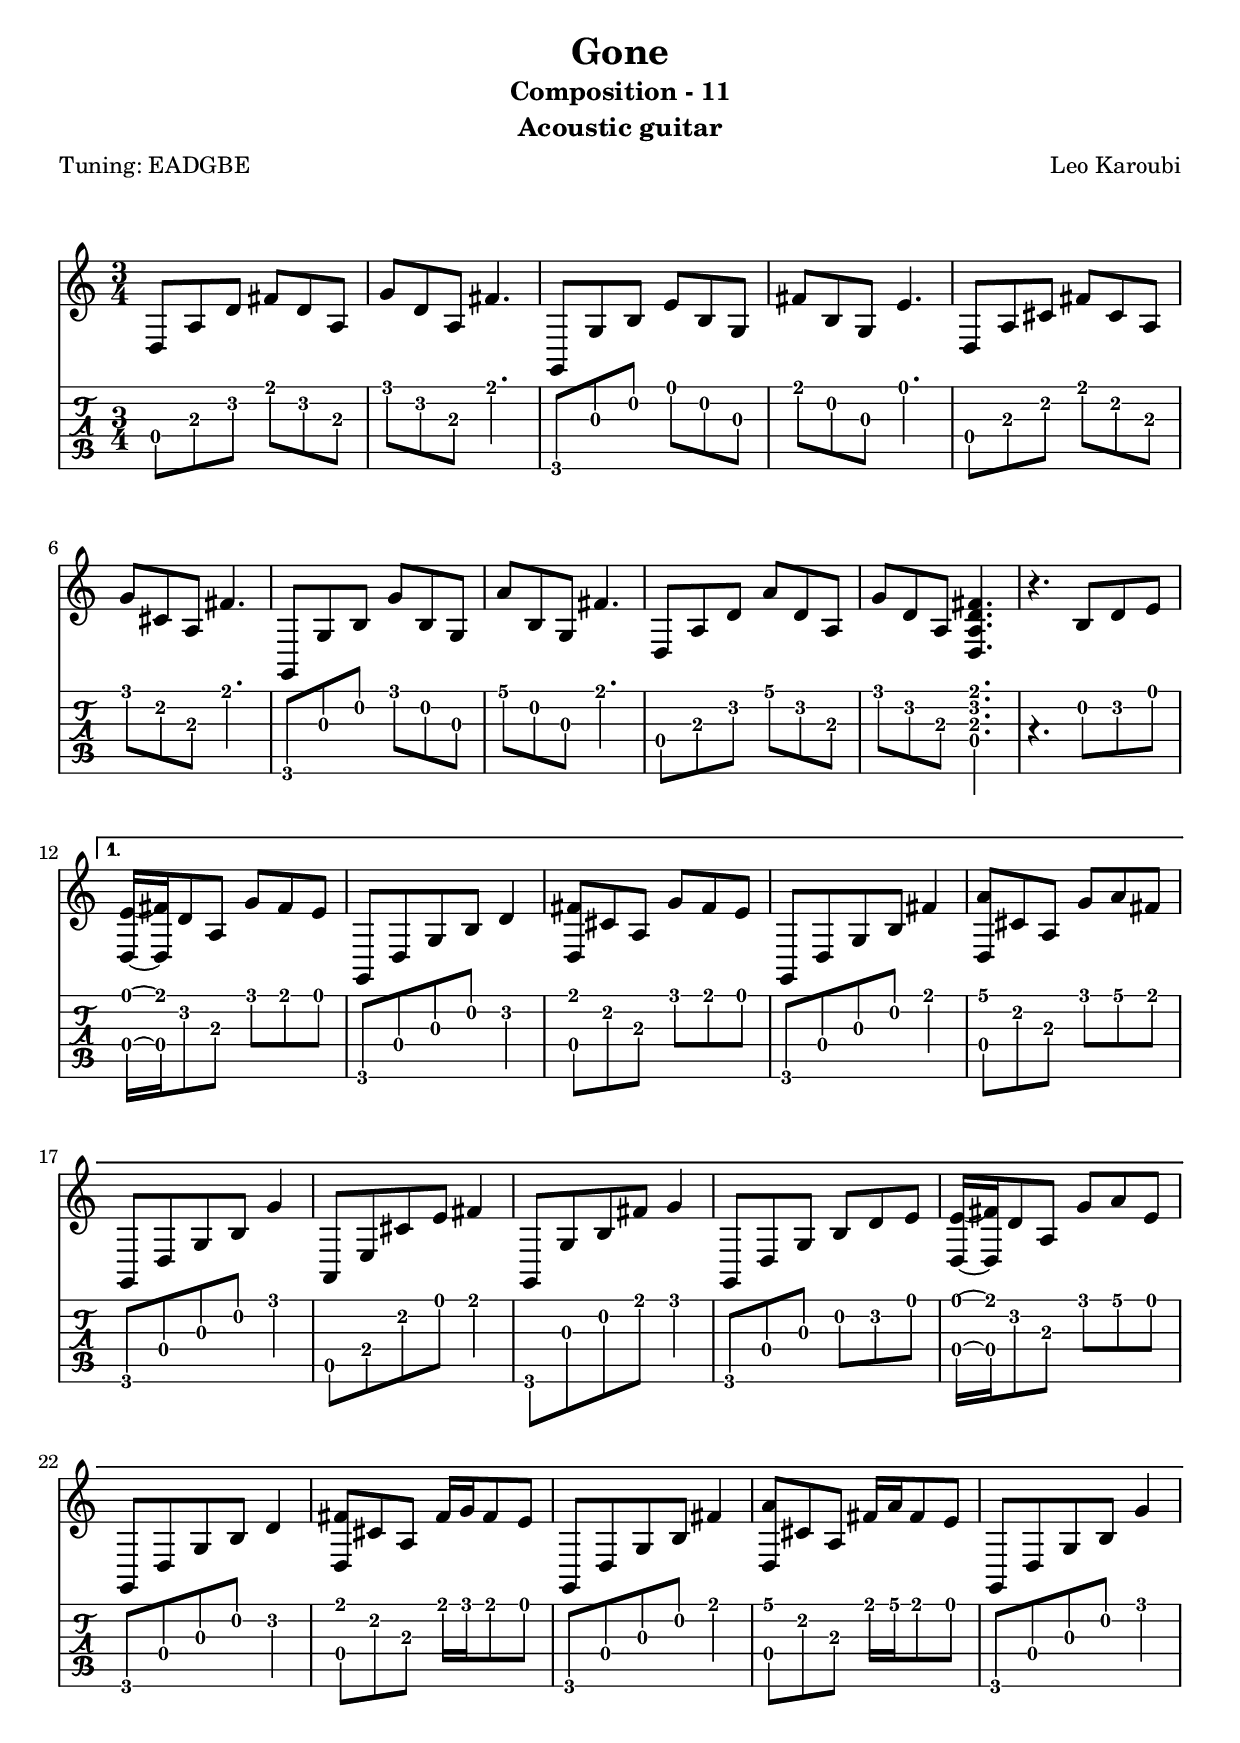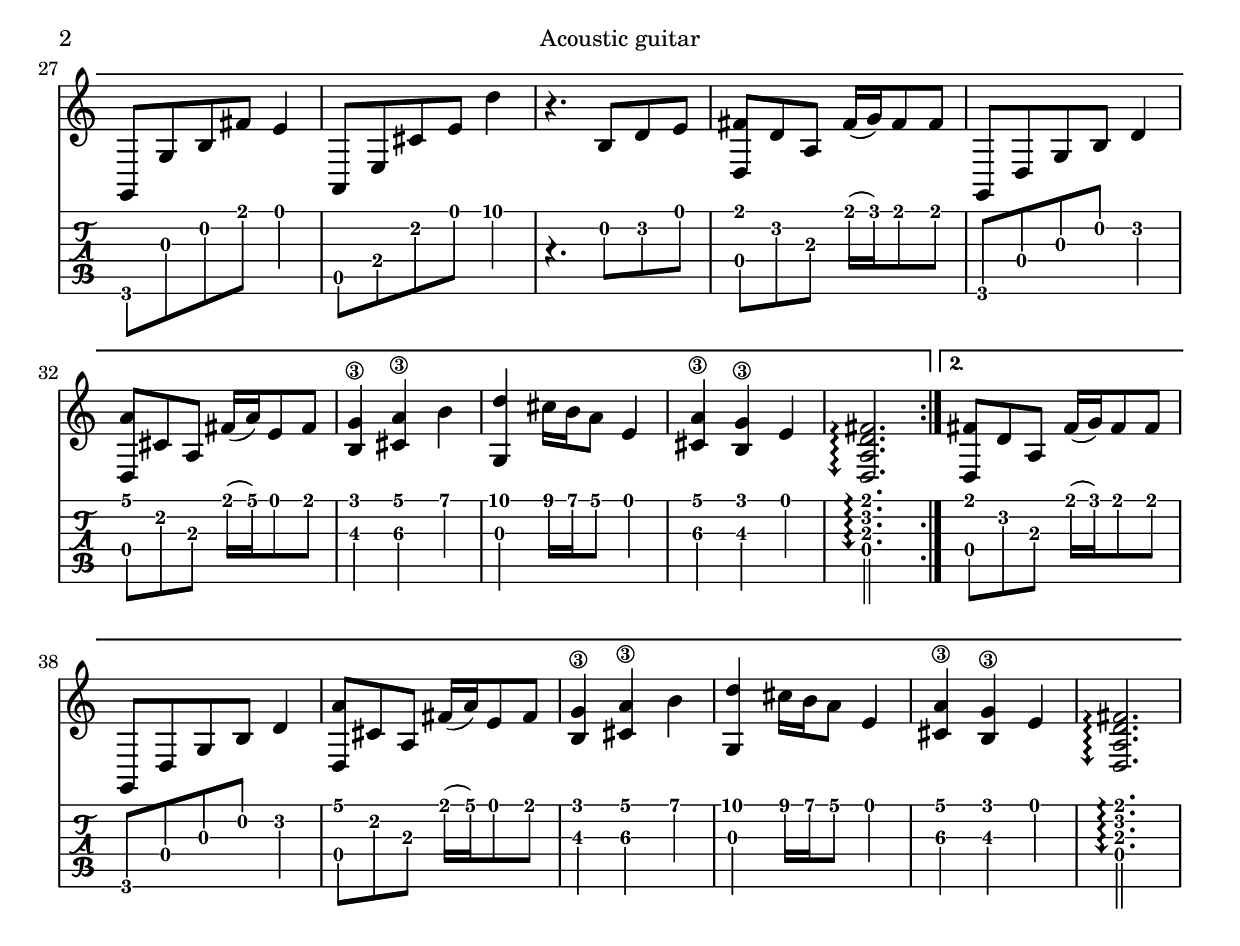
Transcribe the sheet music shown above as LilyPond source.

\version "2.22.1"
\include "english.ly"
\header {
  title = "Gone"
  subtitle = "Composition - 11"
  instrument = "Acoustic guitar"
  meter = "Tuning: EADGBE"
  arranger = "Leo Karoubi"
  % composer = "Leo Karoubi"
}

\layout { 
  indent = 0.0\cm 
  #(layout-set-staff-size 21)
  \context {
    \Score
    \override Glissando.thickness = #3
    \override Glissando.style = #'trill
    \override SpacingSpanner.common-shortest-duration = #(ly:make-moment 1/16)
  }
}

\markup { 
  \vspace #1
}

timeSign = 3/4
harmTwelve = \harmonic -\markup { \center-align \abs-fontsize #8 { harm. 12 }}
harmSeven = \harmonic -\markup { \center-align \abs-fontsize #8 { harm. 7 }}

rallentendo = -\markup { \abs-fontsize #10 { rallentendo }}

intro = {
    d8[ a d'] f-sharp'8[ d' a] |
    g'8[ d' a] f-sharp'4. |

    g,8[ g b] e'8[ b g] |
    f-sharp'8[ b g] e'4. |

    d8[ a c-sharp'] f-sharp'8[ c-sharp' a] |
    g'8[ c-sharp' a] f-sharp'4. |

    g,8[ g b] g'8[ b g] |
    a'8[ b g] f-sharp'4. |

    d8[ a d'] a'8[ d' a] |
    g'8[ d' a] \arpeggioArrowDown<d a d' f-sharp'>4. |
    r4. b8[ d' e'] |
}

bridge = {
    <d f-sharp'>8[ d' a] f-sharp'16([ g') f-sharp'8 f-sharp'] |
    g,8[ d g b] d'4 |
    <d a'>8[ c-sharp' a] f-sharp'16([ a') e'8 f-sharp'] |
    <b\3 g'>4 <c-sharp'\3 a'>4 b'4 |
    <g d''>4 c-sharp''16[ b' a'8] e'4 |
    <c-sharp'\3 a'>4 <b\3 g'>4 e'4 |
    \arpeggioArrowDown<d a d' f-sharp'>2.\arpeggio |
}

part_one = {
    <d~ e'(>16[ <d f-sharp')> d'8 a] g'8[ f-sharp' e'] |
    g,8[ d g b] d'4|
  
    <d f-sharp'>8[ c-sharp' a] g'8[ f-sharp' e'] |
    g,8[ d g b] f-sharp'4 |
  
    <d a'>8[ c-sharp' a] g'8[ a' f-sharp'] |
    g,8[ d g b] g'4 |

    a,8[ e c-sharp' e'] f-sharp'4 |
    g,8[ g b f-sharp'] g'4 |
    g,8[ d g] b8[ d' e'] |



    <d~ e'(>16[ <d f-sharp')> d'8 a] g'8[ a' e'] |
    g,8[ d g b] d'4|
  
    <d f-sharp'>8[ c-sharp' a] f-sharp'16[ g' f-sharp'8 e'] |
    g,8[ d g b] f-sharp'4 |
  
    <d a'>8[ c-sharp' a] f-sharp'16[ a' f-sharp'8 e'] |
    g,8[ d g b] g'4 |

    g,8[ g b f-sharp'] e'4 |
    a,8[ e c-sharp' e'] d''4 |
    r4. b8[ d' e'] |
}

outro = {
    \intro
}

full_part = {
    \repeat volta 2 {
      \intro
    }
    \alternative {
      { \part_one \bridge }
      { \bridge }
    }
}

\score {
    <<
    \new Staff {
        \clef "G"
        \time \timeSign
        \full_part
    }
    \new TabStaff {
        \set TabStaff.minimumFret = #0
        \time \timeSign
        \tabFullNotation
        \full_part
    }
    >>
}
